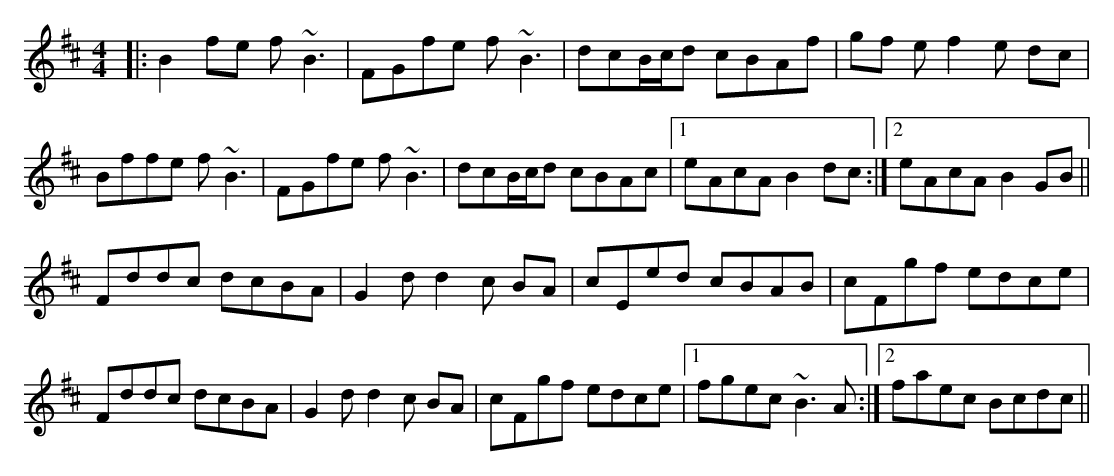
X:1
M:4/4
K:Bmin
|:B2fe f~B3|FGfe f~B3|dcB/c/d cBAf|gf ef2e dc|
Bffe f~B3|FGfe f~B3|dcB/c/d cBAc|1 eAcA B2dc:|2 eAcA B2GB||
Fddc dcBA|G2dd2c BA|cEed cBAB|cFgf edce|
Fddc dcBA|G2dd2 c BA|cFgf edce|1 fgec ~B3A:|2 faec Bcdc||
